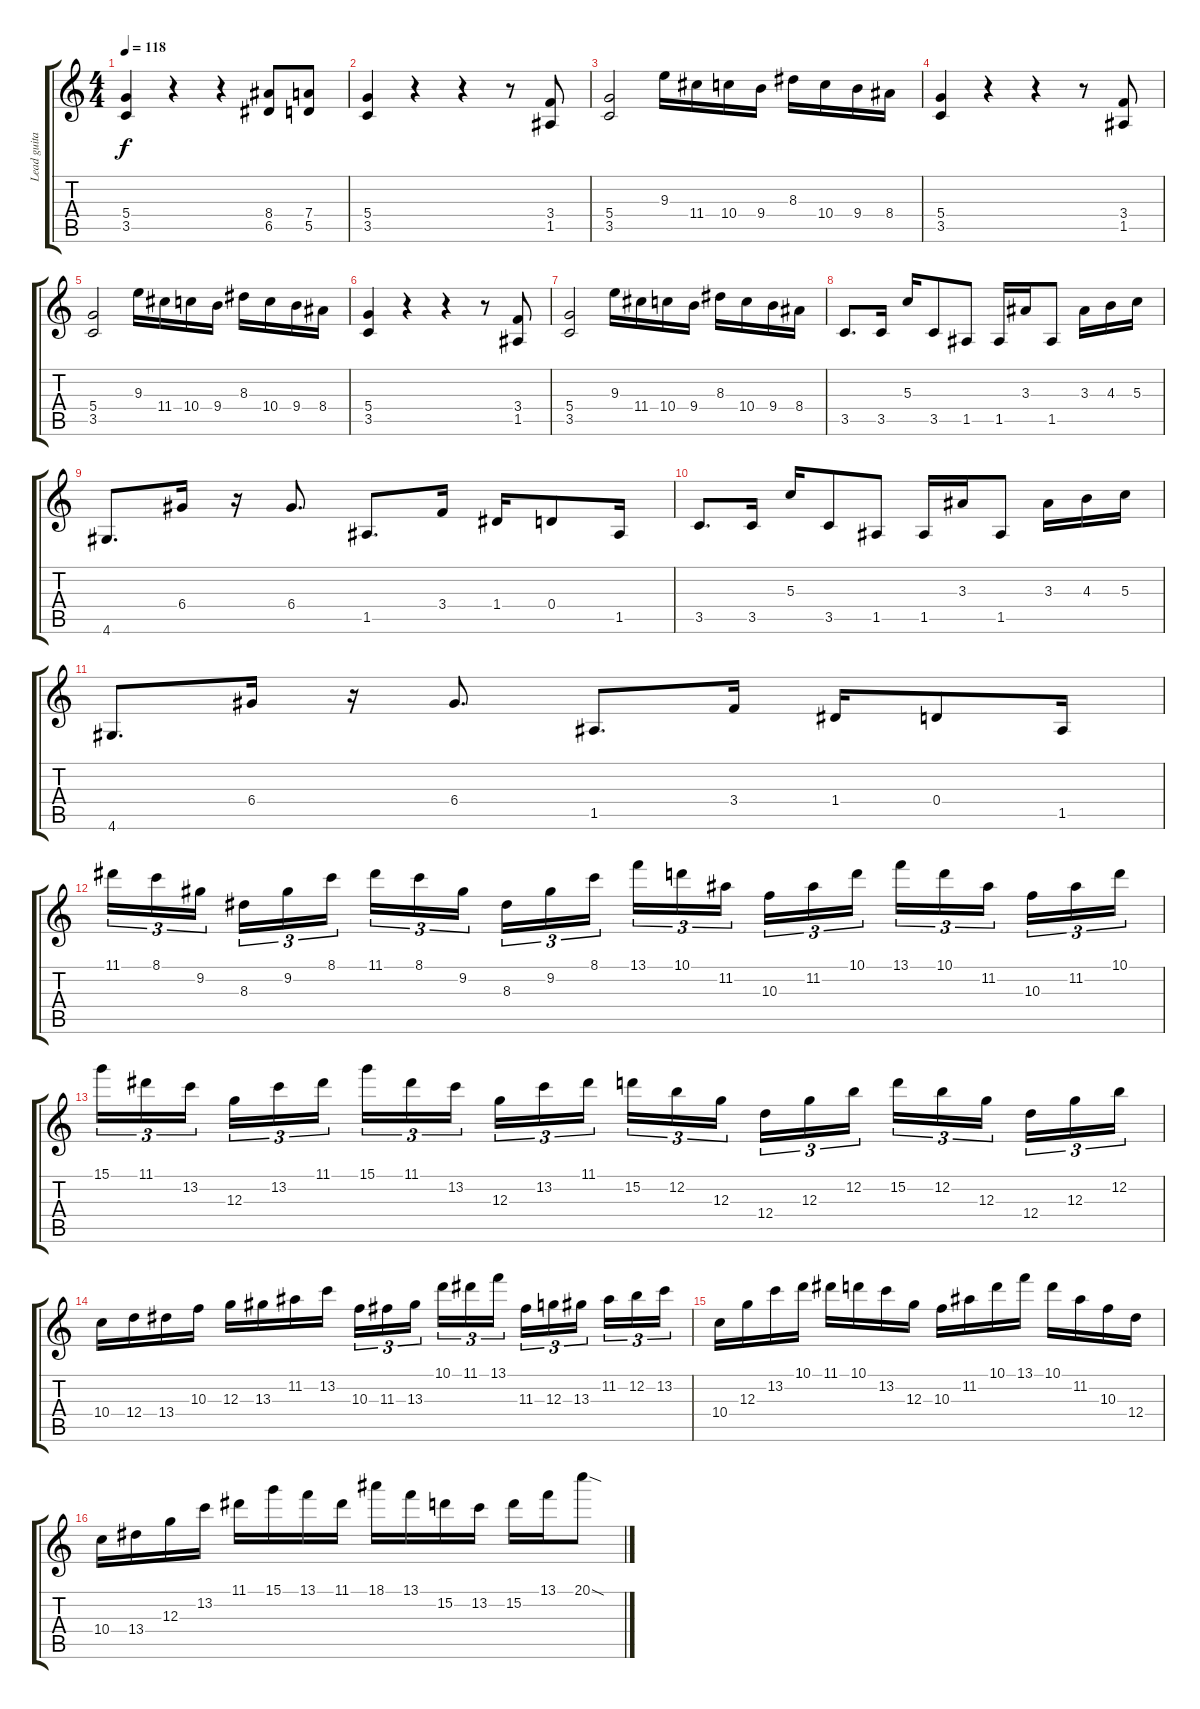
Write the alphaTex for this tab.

\track ("Lead guitar" "Lead guita") {instrument distortionguitar}
\staff {score tabs}
\tuning (E4 B3 G3 D3 A2 E2) {hide}
\ts (4 4)
\tempo 118
\clef g2
\ks c
(5.4 3.5).4{dy f} r.4 r.4 (8.4 6.5).8 (7.4 5.5).8 |
(5.4 3.5).4 r.4 r.4 r.8 (3.4 1.5).8 |
(5.4 3.5).2 9.3.16 11.4.16 10.4.16 9.4.16 8.3.16 10.4.16 9.4.16 8.4.16 |
(5.4 3.5).4 r.4 r.4 r.8 (3.4 1.5).8 |
(5.4 3.5).2 9.3.16 11.4.16 10.4.16 9.4.16 8.3.16 10.4.16 9.4.16 8.4.16 |
(5.4 3.5).4 r.4 r.4 r.8 (3.4 1.5).8 |
(5.4 3.5).2 9.3.16 11.4.16 10.4.16 9.4.16 8.3.16 10.4.16 9.4.16 8.4.16 |
3.5.8{d} 3.5.16 5.3.16 3.5.8 1.5.8 1.5.16 3.3.16 1.5.8 3.3.16 4.3.16 5.3.16 |
4.6.8{d} 6.4.16 r.16 6.4.8{d} 1.5.8{d} 3.4.16 1.4.16 0.4.8 1.5.16 |
3.5.8{d} 3.5.16 5.3.16 3.5.8 1.5.8 1.5.16 3.3.16 1.5.8 3.3.16 4.3.16 5.3.16 |
4.6.8{d} 6.4.16 r.16 6.4.8{d} 1.5.8{d} 3.4.16 1.4.16 0.4.8 1.5.16 |
11.1.16{tu (3 2)} 8.1.16{tu (3 2)} 9.2.16{tu (3 2) beam splitsecondary} 8.3.16{tu (3 2)} 9.2.16{tu (3 2)} 8.1.16{tu (3 2)} 11.1.16{tu (3 2)} 8.1.16{tu (3 2)} 9.2.16{tu (3 2) beam splitsecondary} 8.3.16{tu (3 2)} 9.2.16{tu (3 2)} 8.1.16{tu (3 2)} 13.1.16{tu (3 2)} 10.1.16{tu (3 2)} 11.2.16{tu (3 2) beam splitsecondary} 10.3.16{tu (3 2)} 11.2.16{tu (3 2)} 10.1.16{tu (3 2)} 13.1.16{tu (3 2)} 10.1.16{tu (3 2)} 11.2.16{tu (3 2) beam splitsecondary} 10.3.16{tu (3 2)} 11.2.16{tu (3 2)} 10.1.16{tu (3 2)} |
15.1.16{tu (3 2)} 11.1.16{tu (3 2)} 13.2.16{tu (3 2) beam splitsecondary} 12.3.16{tu (3 2)} 13.2.16{tu (3 2)} 11.1.16{tu (3 2)} 15.1.16{tu (3 2)} 11.1.16{tu (3 2)} 13.2.16{tu (3 2) beam splitsecondary} 12.3.16{tu (3 2)} 13.2.16{tu (3 2)} 11.1.16{tu (3 2)} 15.2.16{tu (3 2)} 12.2.16{tu (3 2)} 12.3.16{tu (3 2) beam splitsecondary} 12.4.16{tu (3 2)} 12.3.16{tu (3 2)} 12.2.16{tu (3 2)} 15.2.16{tu (3 2)} 12.2.16{tu (3 2)} 12.3.16{tu (3 2) beam splitsecondary} 12.4.16{tu (3 2)} 12.3.16{tu (3 2)} 12.2.16{tu (3 2)} |
10.4.16 12.4.16 13.4.16 10.3.16 12.3.16 13.3.16 11.2.16 13.2.16 10.3.16{tu (3 2)} 11.3.16{tu (3 2)} 13.3.16{tu (3 2) beam splitsecondary} 10.1.16{tu (3 2)} 11.1.16{tu (3 2)} 13.1.16{tu (3 2)} 11.3.16{tu (3 2)} 12.3.16{tu (3 2)} 13.3.16{tu (3 2) beam splitsecondary} 11.2.16{tu (3 2)} 12.2.16{tu (3 2)} 13.2.16{tu (3 2)} |
10.4.16 12.3.16 13.2.16 10.1.16 11.1.16 10.1.16 13.2.16 12.3.16 10.3.16 11.2.16 10.1.16 13.1.16 10.1.16 11.2.16 10.3.16 12.4.16 |
10.4.16 13.4.16 12.3.16 13.2.16 11.1.16 15.1.16 13.1.16 11.1.16 18.1.16 13.1.16 15.2.16 13.2.16 15.2.16 13.1.16 20.1{sod}.8
